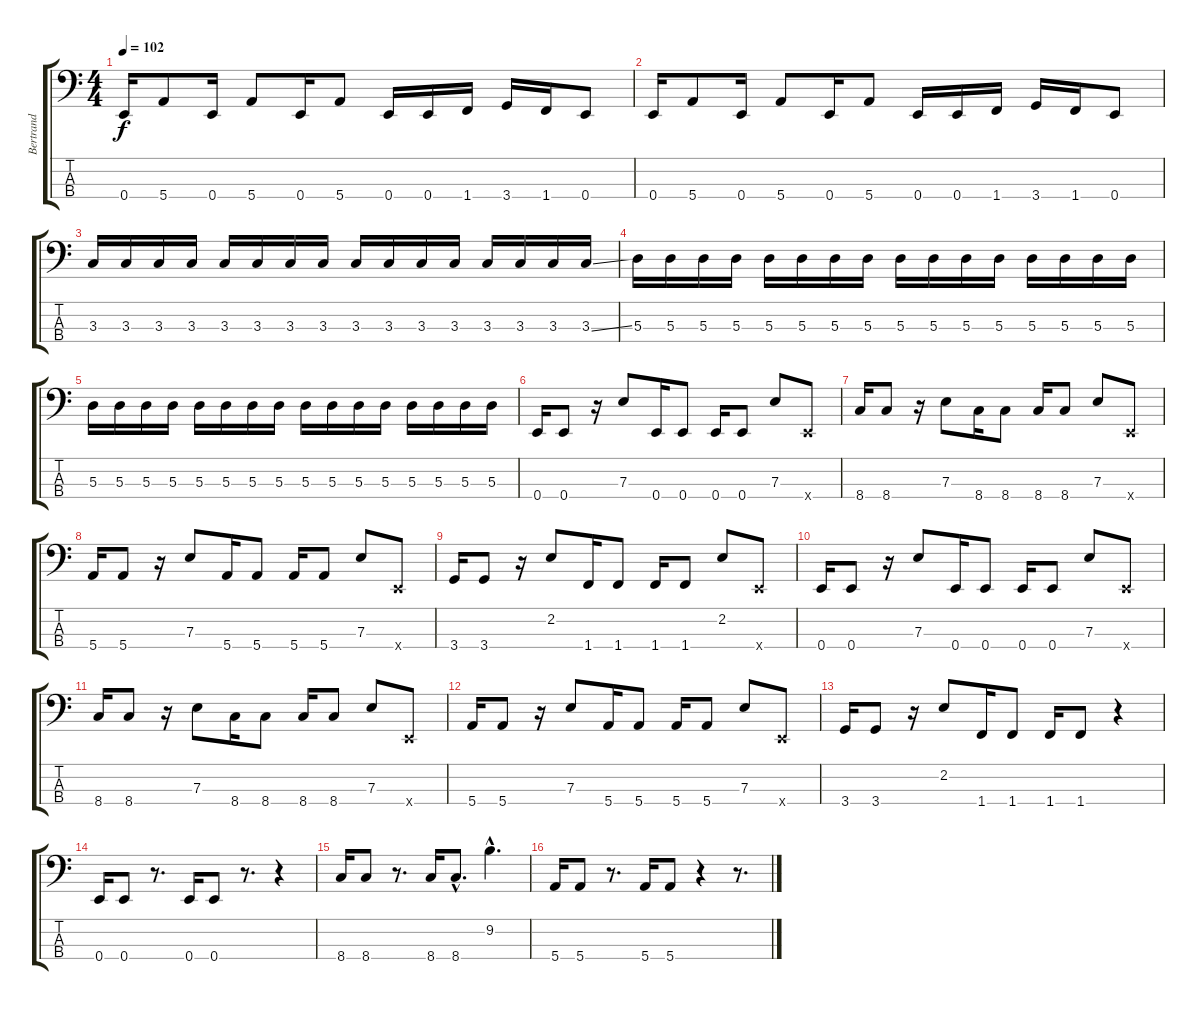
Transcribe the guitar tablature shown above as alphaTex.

\track ("Bertrand" "Bertrand") {instrument electricbasspick}
\staff {score tabs}
\tuning (G2 D2 A1 E1) {hide}
\ts (4 4)
\tempo 102
\clef f4
\ks c
0.4.16{dy f} 5.4.8 0.4.16 5.4.8 0.4.16 5.4.8 0.4.16 0.4.16 1.4.16 3.4.16 1.4.16 0.4.8 |
0.4.16 5.4.8 0.4.16 5.4.8 0.4.16 5.4.8 0.4.16 0.4.16 1.4.16 3.4.16 1.4.16 0.4.8 |
3.3.16 3.3.16 3.3.16 3.3.16 3.3.16 3.3.16 3.3.16 3.3.16 3.3.16 3.3.16 3.3.16 3.3.16 3.3.16 3.3.16 3.3.16 3.3{ss}.16 |
5.3.16 5.3.16 5.3.16 5.3.16 5.3.16 5.3.16 5.3.16 5.3.16 5.3.16 5.3.16 5.3.16 5.3.16 5.3.16 5.3.16 5.3.16 5.3.16 |
5.3.16 5.3.16 5.3.16 5.3.16 5.3.16 5.3.16 5.3.16 5.3.16 5.3.16 5.3.16 5.3.16 5.3.16 5.3.16 5.3.16 5.3.16 5.3.16 |
0.4.16 0.4.8 r.16 7.3.8 0.4.16 0.4.8 0.4.16 0.4.8 7.3.8 0.4{x}.8 |
8.4.16 8.4.8 r.16 7.3.8 8.4.16 8.4.8 8.4.16 8.4.8 7.3.8 0.4{x}.8 |
5.4.16 5.4.8 r.16 7.3.8 5.4.16 5.4.8 5.4.16 5.4.8 7.3.8 0.4{x}.8 |
3.4.16 3.4.8 r.16 2.2.8 1.4.16 1.4.8 1.4.16 1.4.8 2.2.8 0.4{x}.8 |
0.4.16 0.4.8 r.16 7.3.8 0.4.16 0.4.8 0.4.16 0.4.8 7.3.8 0.4{x}.8 |
8.4.16 8.4.8 r.16 7.3.8 8.4.16 8.4.8 8.4.16 8.4.8 7.3.8 0.4{x}.8 |
5.4.16 5.4.8 r.16 7.3.8 5.4.16 5.4.8 5.4.16 5.4.8 7.3.8 0.4{x}.8 |
3.4.16 3.4.8 r.16 2.2.8 1.4.16 1.4.8 1.4.16 1.4.8 r.4 |
0.4.16 0.4.8 r.8{d} 0.4.16 0.4.8 r.8{d} r.4 |
8.4.16 8.4.8 r.8{d} 8.4.16 8.4{hac}.8{d} 9.2{hac}.4{d} |
5.4.16 5.4.8 r.8{d} 5.4.16 5.4.8 r.4 r.8{d}
